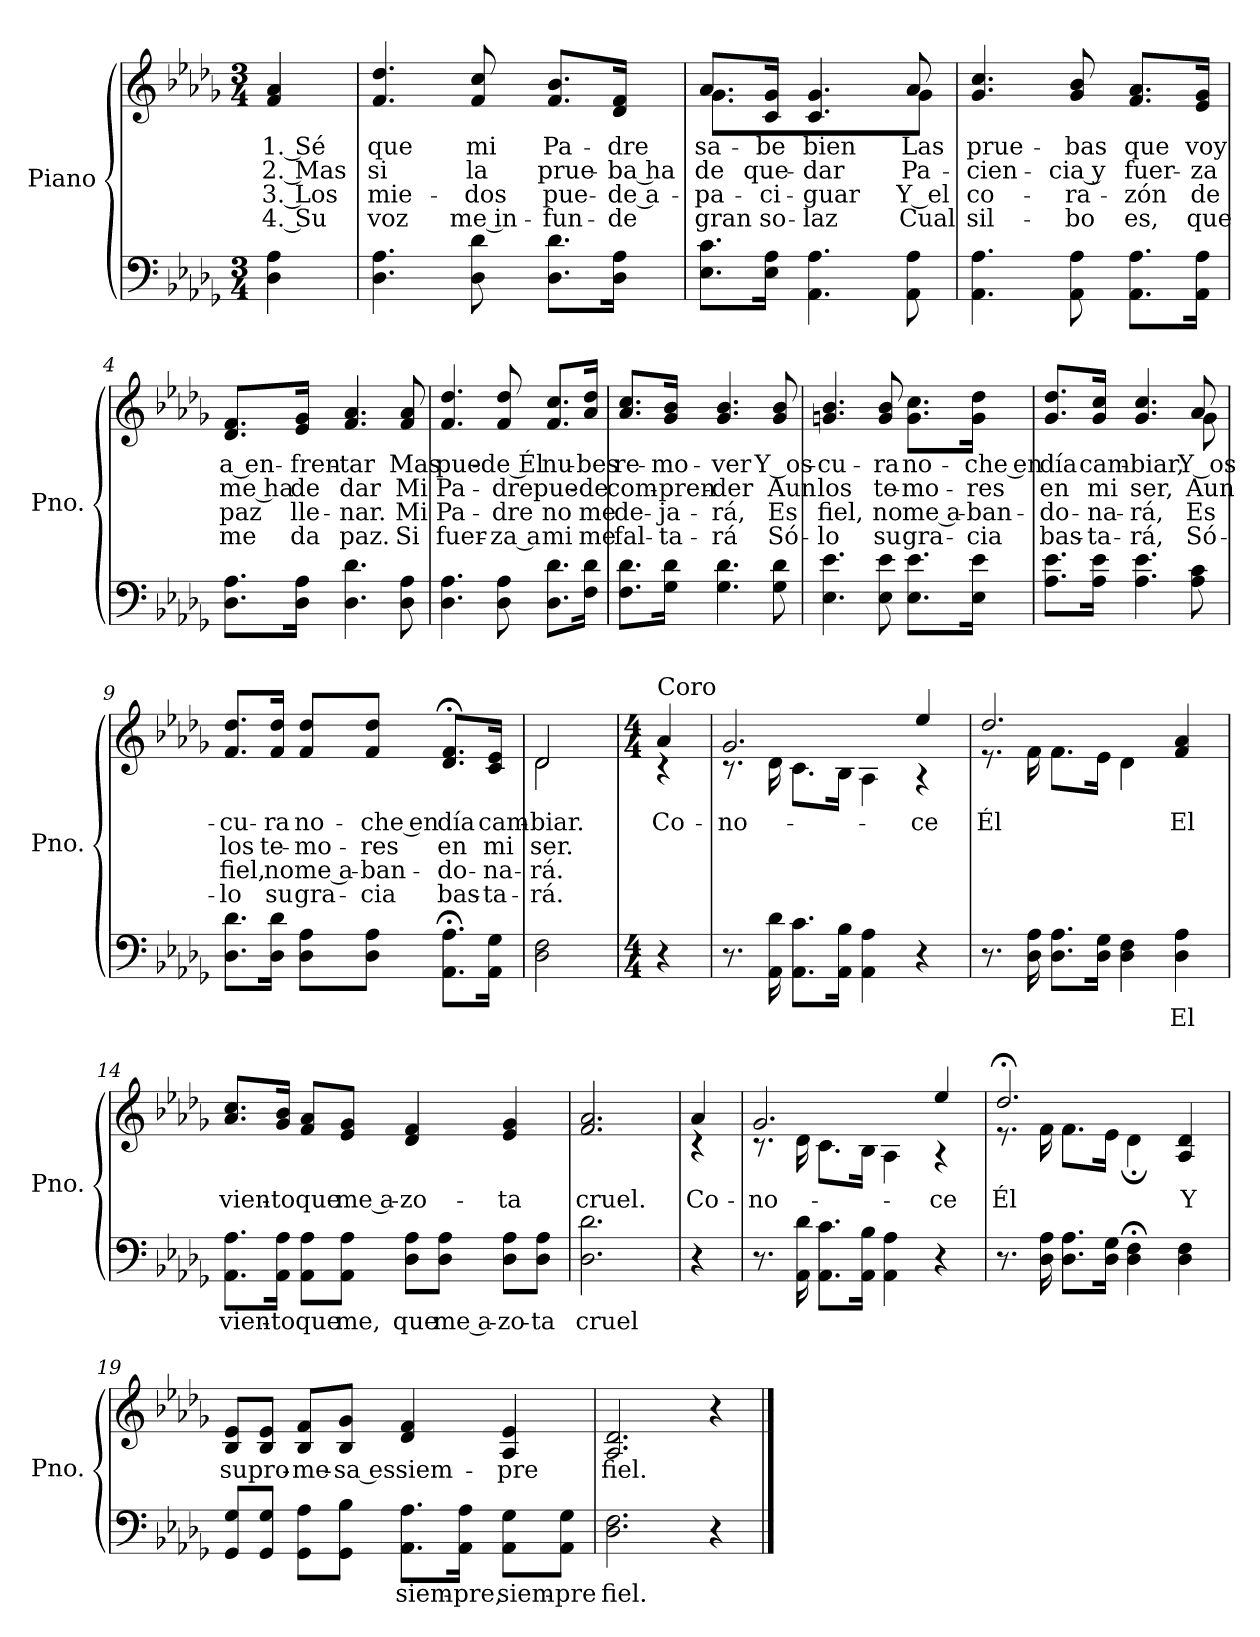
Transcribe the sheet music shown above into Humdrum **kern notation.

**kern	**text	**kern	**text	**text	**text	**text
*part1	*part1	*part1	*part1	*part1	*part1	*part1
*staff2	*staff2	*staff1	*staff1	*staff1	*staff1	*staff1
*I"Piano	*	*	*	*	*	*
*I'Pno.	*	*	*	*	*	*
*stria5	*	*stria5	*	*	*	*
*clefF4	*	*clefG2	*	*	*	*
*k[b-e-a-d-g-]	*	*k[b-e-a-d-g-]	*	*	*	*
*M3/4	*	*M3/4	*	*	*	*
=	=	=	=	=	=	=
!	!	!	!LO:LY:b	!LO:LY:b	!LO:LY:b	!LO:LY:b
4D-\ 4A-\	.	4f/ 4a-/	1. Sé	2. Mas	3. Los	4. Su
=1	=1	=1	=1	=1	=1	=1
!	!	!	!LO:LY:b	!LO:LY:b	!LO:LY:b	!LO:LY:b
4.D-\ 4.A-\	.	4.f/ 4.dd-/	que	si	mie-	voz
!	!	!	!LO:LY:b	!LO:LY:b	!LO:LY:b	!LO:LY:b
8D-\ 8d-\	.	8f/ 8cc/	mi	la	-dos	me in-
!	!	!	!LO:LY:b	!LO:LY:b	!LO:LY:b	!LO:LY:b
8.D-\ 8.d-\L	.	8.f/ 8.b-/L	Pa-	prue-	pue-	-fun-
!	!	!	!LO:LY:b	!LO:LY:b	!LO:LY:b	!LO:LY:b
16D-\ 16A-\Jk	.	16d-/ 16f/Jk	-dre	-ba ha	-de a-	-de
=2	=2	=2	=2	=2	=2	=2
!	!	!	!LO:LY:b	!LO:LY:b	!LO:LY:b	!LO:LY:b
*	*	*^	*	*	*	*
8.E-\ 8.c\L	.	8.a-/L	8.g-\L	sa-	de	-pa-	gran
!	!	!	!	!LO:LY:b	!LO:LY:b	!LO:LY:b	!LO:LY:b
16E-\ 16A-\Jk	.	16c/ 16g-/Jk	4..ryy	-be	que-	-ci-	so-
!	!	!	!	!LO:LY:b	!LO:LY:b	!LO:LY:b	!LO:LY:b
4.AA-\ 4.A-\	.	4.c/ 4.g-/	.	bien	-dar	-guar	-laz
!	!	!	!	!LO:LY:b	!LO:LY:b	!LO:LY:b	!LO:LY:b
8AA-\ 8A-\	.	8a-/	8g-\J	Las	Pa-	Y el	Cual
=3	=3	=3	=3	=3	=3	=3	=3
!	!	!	!	!LO:LY:b	!LO:LY:b	!LO:LY:b	!LO:LY:b
*	*	*v	*v	*	*	*	*
4.AA-\ 4.A-\	.	4.g-/ 4.cc/	prue-	-cien-	co-	sil-
!	!	!	!LO:LY:b	!LO:LY:b	!LO:LY:b	!LO:LY:b
8AA-\ 8A-\	.	8g-/ 8b-/	-bas	-cia y	-ra-	-bo
!	!	!	!LO:LY:b	!LO:LY:b	!LO:LY:b	!LO:LY:b
8.AA-\ 8.A-\L	.	8.f/ 8.a-/L	que	fuer-	-zón	es,
!	!	!	!LO:LY:b	!LO:LY:b	!LO:LY:b	!LO:LY:b
16AA-\ 16A-\Jk	.	16e-/ 16g-/Jk	voy	-za	de	que
!!LO:LB:g=z
=4	=4	=4	=4	=4	=4	=4
!	!	!	!LO:LY:b	!LO:LY:b	!LO:LY:b	!LO:LY:b
8.D-\ 8.A-\L	.	8.d-/ 8.f/L	a en-	me ha	paz	me
!	!	!	!LO:LY:b	!LO:LY:b	!LO:LY:b	!LO:LY:b
16D-\ 16A-\Jk	.	16e-/ 16g-/Jk	-fren-	de	lle-	da
!	!	!	!LO:LY:b	!LO:LY:b	!LO:LY:b	!LO:LY:b
4.D-\ 4.d-\	.	4.f/ 4.a-/	-tar	dar	-nar.	paz.
!	!	!	!LO:LY:b	!LO:LY:b	!LO:LY:b	!LO:LY:b
8D-\ 8A-\	.	8f/ 8a-/	Mas	Mi	Mi	Si
=5	=5	=5	=5	=5	=5	=5
!	!	!	!LO:LY:b	!LO:LY:b	!LO:LY:b	!LO:LY:b
4.D-\ 4.A-\	.	4.f/ 4.dd-/	pue-	Pa-	Pa-	fuer-
!	!	!	!LO:LY:b	!LO:LY:b	!LO:LY:b	!LO:LY:b
8D-\ 8A-\	.	8f/ 8dd-/	-de Él	-dre	-dre	-za a
!	!	!	!LO:LY:b	!LO:LY:b	!LO:LY:b	!LO:LY:b
8.D-\ 8.d-\L	.	8.f/ 8.cc/L	nu-	pue-	no	mi
!	!	!	!LO:LY:b	!LO:LY:b	!LO:LY:b	!LO:LY:b
16F\ 16d-\Jk	.	16a-/ 16dd-/Jk	-bes	-de	me	me
=6	=6	=6	=6	=6	=6	=6
!	!	!	!LO:LY:b	!LO:LY:b	!LO:LY:b	!LO:LY:b
8.F\ 8.d-\L	.	8.a-/ 8.cc/L	re-	com-	de-	fal-
!	!	!	!LO:LY:b	!LO:LY:b	!LO:LY:b	!LO:LY:b
16G-\ 16d-\Jk	.	16g-/ 16b-/Jk	-mo-	-pren-	-ja-	-ta-
!	!	!	!LO:LY:b	!LO:LY:b	!LO:LY:b	!LO:LY:b
4.G-\ 4.d-\	.	4.g-/ 4.b-/	-ver	-der	-rá,	-rá
!	!	!	!LO:LY:b	!LO:LY:b	!LO:LY:b	!LO:LY:b
8G-\ 8d-\	.	8g-/ 8b-/	Y os-	Aun	Es	Só-
=7	=7	=7	=7	=7	=7	=7
!	!	!	!LO:LY:b	!LO:LY:b	!LO:LY:b	!LO:LY:b
4.E-\ 4.e-\	.	4.gn/ 4.b-/	-cu-	los	fiel,	-lo
!	!	!	!LO:LY:b	!LO:LY:b	!LO:LY:b	!LO:LY:b
8E-\ 8e-\	.	8g/ 8b-/	-ra	te-	no	su
!	!	!	!LO:LY:b	!LO:LY:b	!LO:LY:b	!LO:LY:b
8.E-\ 8.e-\L	.	8.g\ 8.cc\L	no-	-mo-	me a-	gra-
!	!	!	!LO:LY:b	!LO:LY:b	!LO:LY:b	!LO:LY:b
16E-\ 16e-\Jk	.	16g\ 16dd-\Jk	-che en	-res	-ban-	-cia
!!LO:LB:g=z
=8	=8	=8	=8	=8	=8	=8
!	!	!	!LO:LY:b	!LO:LY:b	!LO:LY:b	!LO:LY:b
*	*	*^	*	*	*	*
8.A-\ 8.e-\L	.	8.g-/ 8.dd-/L	8ryy	día	en	-do-	bas-
!	!	!	!	!LO:LY:b	!LO:LY:b	!LO:LY:b	!LO:LY:b
*	*	*v	*v	*	*	*	*
16A-\ 16e-\Jk	.	16g-/ 16cc/Jk	cam-	mi	-na-	-ta-
!	!	!	!LO:LY:b	!LO:LY:b	!LO:LY:b	!LO:LY:b
4.A-\ 4.e-\	.	4.g-/ 4.cc/	-biar,	ser,	-rá,	-rá,
!	!	!	!LO:LY:b	!LO:LY:b	!LO:LY:b	!LO:LY:b
*	*	*^	*	*	*	*
8A-\ 8c\	.	8a-/	8g-\	Y os-	Aun	Es	Só-
=9	=9	=9	=9	=9	=9	=9	=9
!	!	!	!	!LO:LY:b	!LO:LY:b	!LO:LY:b	!LO:LY:b
*	*	*v	*v	*	*	*	*
8.D-\ 8.d-\L	.	8.f/ 8.dd-/L	-cu-	los	fiel,	-lo
!	!	!	!LO:LY:b	!LO:LY:b	!LO:LY:b	!LO:LY:b
16D-\ 16d-\Jk	.	16f/ 16dd-/Jk	-ra	te-	no	su
!	!	!	!LO:LY:b	!LO:LY:b	!LO:LY:b	!LO:LY:b
8D-\ 8A-\L	.	8f/ 8dd-/L	no-	-mo-	me a-	gra-
!	!	!	!LO:LY:b	!LO:LY:b	!LO:LY:b	!LO:LY:b
8D-\ 8A-\J	.	8f/ 8dd-/J	-che en	-res	-ban-	-cia
!	!	!	!LO:LY:b	!LO:LY:b	!LO:LY:b	!LO:LY:b
8.AA-;\ 8.A-;\L	.	8.d-;</ 8.f;</L	día	en	-do-	bas-
!	!	!	!LO:LY:b	!LO:LY:b	!LO:LY:b	!LO:LY:b
16AA-\ 16G-\Jk	.	16c/ 16e-/Jk	cam-	mi	-na-	-ta-
=10	=10	=10	=10	=10	=10	=10
!	!	!	!LO:LY:b	!LO:LY:b	!LO:LY:b	!LO:LY:b
*	*	*^	*	*	*	*
2D-\ 2F\	.	2d-/	2d-\	-biar.	ser.	-rá.	-rá.
!!LO:PB:g=z	!!
=11	=11	=11	=11	=11	=11	=11	=11
*M4/4	*	*M4/4	*	*	*	*	*
!	!	!LO:TX:a:t=Coro	!	!	!	!	!
!	!	!	!	!LO:LY:b	!	!	!
4r	.	4a-/	4r	Co-	.	.	.
=12	=12	=12	=12	=12	=12	=12	=12
!	!	!	!	!LO:LY:b	!	!	!
8.r	.	2.g-/	8.r	-no-	.	.	.
16AA-\ 16d-\	.	.	16d-\	.	.	.	.
8.AA-\ 8.c\L	.	.	8.c\L	.	.	.	.
16AA-\ 16B-\Jk	.	.	16B-\Jk	.	.	.	.
4AA-\ 4A-\	.	.	4A-\	.	.	.	.
!	!	!	!	!LO:LY:b	!	!	!
4r	.	4ee-/	4r	-ce	.	.	.
=13	=13	=13	=13	=13	=13	=13	=13
!	!	!	!	!LO:LY:b	!	!	!
8.r	.	2.dd-/	8.r	Él	.	.	.
16D-\ 16A-\	.	.	16f\	.	.	.	.
8.D-\ 8.A-\L	.	.	8.f\L	.	.	.	.
16D-\ 16G-\Jk	.	.	16e-\Jk	.	.	.	.
4D-\ 4F\	.	.	4d-\	.	.	.	.
!	!LO:LY:b	!	!	!LO:LY:b	!	!	!
4D-\ 4A-\	El	4f/ 4a-/	4ryy	El	.	.	.
=14	=14	=14	=14	=14	=14	=14	=14
!	!LO:LY:b	!	!	!LO:LY:b	!	!	!
*	*	*v	*v	*	*	*	*
8.AA-\ 8.A-\L	vien-	8.a-/ 8.cc/L	vien-	.	.	.
!	!LO:LY:b	!	!LO:LY:b	!	!	!
16AA-\ 16A-\Jk	-to	16g-/ 16b-/Jk	-to	.	.	.
!	!LO:LY:b	!	!LO:LY:b	!	!	!
8AA-\ 8A-\L	que	8f/ 8a-/L	que	.	.	.
!	!LO:LY:b	!	!LO:LY:b	!	!	!
8AA-\ 8A-\J	me,	8e-/ 8g-/J	me a-	.	.	.
!	!LO:LY:b	!	!LO:LY:b	!	!	!
8D-\ 8A-\L	que	4d-/ 4f/	-zo-	.	.	.
!	!LO:LY:b	!	!	!	!	!
8D-\ 8A-\J	me a-	.	.	.	.	.
!	!LO:LY:b	!	!LO:LY:b	!	!	!
8D-\ 8A-\L	-zo-	4e-/ 4g-/	-ta	.	.	.
!	!LO:LY:b	!	!	!	!	!
8D-\ 8A-\J	-ta	.	.	.	.	.
=15	=15	=15	=15	=15	=15	=15
!	!LO:LY:b	!	!LO:LY:b	!	!	!
2.D-\ 2.d-\	cruel	2.f/ 2.a-/	cruel.	.	.	.
!!LO:LB:g=z
=16	=16	=16	=16	=16	=16	=16
!	!	!	!LO:LY:b	!	!	!
*	*	*^	*	*	*	*
4r	.	4a-/	4r	Co-	.	.	.
=17	=17	=17	=17	=17	=17	=17	=17
!	!	!	!	!LO:LY:b	!	!	!
8.r	.	2.g-/	8.r	-no-	.	.	.
16AA-\ 16d-\	.	.	16d-\	.	.	.	.
8.AA-\ 8.c\L	.	.	8.c\L	.	.	.	.
16AA-\ 16B-\Jk	.	.	16B-\Jk	.	.	.	.
4AA-\ 4A-\	.	.	4A-\	.	.	.	.
!	!	!	!	!LO:LY:b	!	!	!
4r	.	4ee-/	4r	-ce	.	.	.
=18	=18	=18	=18	=18	=18	=18	=18
!	!	!	!	!LO:LY:b	!	!	!
8.r	.	2.dd-;</	8.r	Él	.	.	.
16D-\ 16A-\	.	.	16f\	.	.	.	.
8.D-\ 8.A-\L	.	.	8.f\L	.	.	.	.
16D-\ 16G-\Jk	.	.	16e-\Jk	.	.	.	.
4D-\; 4F\;	.	.	4d-;\	.	.	.	.
!	!	!	!	!LO:LY:b	!	!	!
4D-\ 4F\	.	4A-/ 4d-/	4ryy	Y	.	.	.
=19	=19	=19	=19	=19	=19	=19	=19
!	!	!	!	!LO:LY:b	!	!	!
*	*	*v	*v	*	*	*	*
8GG-/ 8G-/L	.	8B-/ 8e-/L	su	.	.	.
!	!	!	!LO:LY:b	!	!	!
8GG-/ 8G-/J	.	8B-/ 8e-/J	pro-	.	.	.
!	!	!	!LO:LY:b	!	!	!
8GG-\ 8A-\L	.	8B-/ 8f/L	-me-	.	.	.
!	!	!	!LO:LY:b	!	!	!
8GG-\ 8B-\J	.	8B-/ 8g-/J	-sa es	.	.	.
!	!LO:LY:b	!	!LO:LY:b	!	!	!
8.AA-\ 8.A-\L	siem-	4d-/ 4f/	siem-	.	.	.
!	!LO:LY:b	!	!	!	!	!
16AA-\ 16A-\Jk	-pre,	.	.	.	.	.
!	!LO:LY:b	!	!LO:LY:b	!	!	!
8AA-\ 8G-\L	siem-	4A-/ 4e-/	-pre	.	.	.
!	!LO:LY:b	!	!	!	!	!
8AA-\ 8G-\J	-pre	.	.	.	.	.
=20	=20	=20	=20	=20	=20	=20
!	!LO:LY:b	!	!LO:LY:b	!	!	!
2.D-\ 2.F\	fiel.	2.A-/ 2.d-/	fiel.	.	.	.
4r	.	4r	.	.	.	.
==	==	==	==	==	==	==
*-	*-	*-	*-	*-	*-	*-
